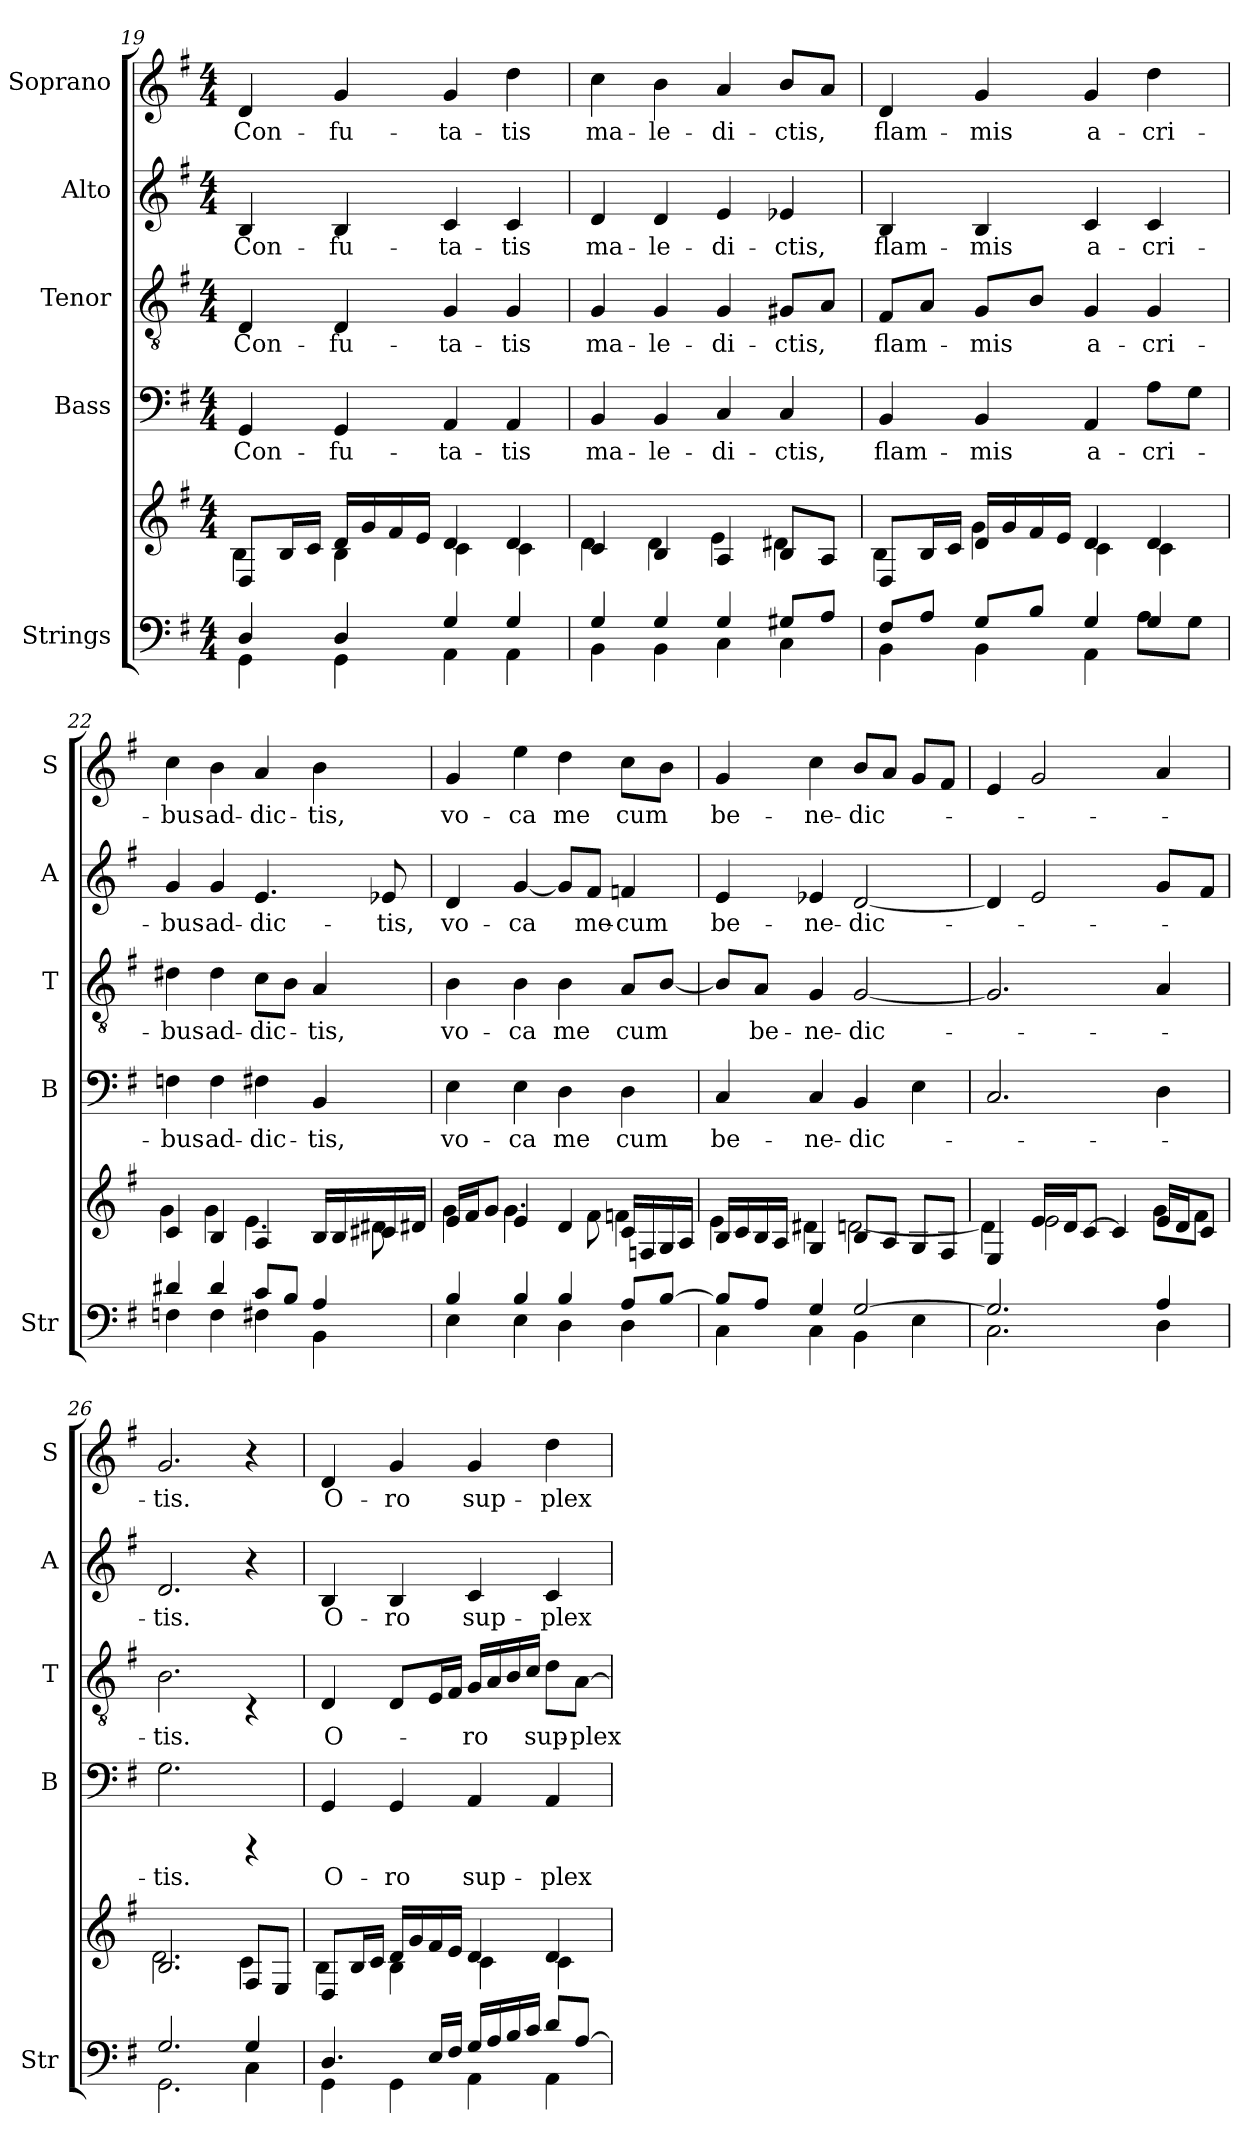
**kern	**kern	**kern	**text	**kern	**text	**kern	**text	**kern	**text
*part5	*part5	*part4	*part4	*part3	*part3	*part2	*part2	*part1	*part1
*staff6	*staff5	*staff4	*staff4	*staff3	*staff3	*staff2	*staff2	*staff1	*staff1
*I"Strings	*	*I"Bass	*	*I"Tenor	*	*I"Alto	*	*I"Soprano	*
*I'Str	*	*I'B	*	*I'T	*	*I'A	*	*I'S	*
*clefF4	*clefG2	*clefF4	*	*clefGv2	*	*clefG2	*	*clefG2	*
*k[f#]	*k[f#]	*k[f#]	*	*k[f#]	*	*k[f#]	*	*k[f#]	*
*M4/4	*M4/4	*M4/4	*	*M4/4	*	*M4/4	*	*M4/4	*
=19	=19	=19	=19	=19	=19	=19	=19	=19	=19
*^	*^	*	*	*	*	*	*	*	*
!	!	!	!	!	!LO:LY:b	!	!LO:LY:b	!	!LO:LY:b	!	!LO:LY:b
4D/	4GG\	8D/L	4B\	4GG	Con-	4D	Con-	4B	Con-	4d	Con-
.	.	16B/L	.	.	.	.	.	.	.	.	.
.	.	16c/JJ	.	.	.	.	.	.	.	.	.
!	!	!	!	!	!LO:LY:b	!	!LO:LY:b	!	!LO:LY:b	!	!LO:LY:b
4D/	4GG\	16d/LL	4B\	4GG	-fu-	4D	-fu-	4B	-fu-	4g	-fu-
.	.	16g/	.	.	.	.	.	.	.	.	.
.	.	16f#/	.	.	.	.	.	.	.	.	.
.	.	16e/JJ	.	.	.	.	.	.	.	.	.
!	!	!	!	!	!LO:LY:b	!	!LO:LY:b	!	!LO:LY:b	!	!LO:LY:b
4G/	4AA\	4d/	4c\	4AA	-ta-	4G	-ta-	4c	-ta-	4g	-ta-
!	!	!	!	!	!LO:LY:b	!	!LO:LY:b	!	!LO:LY:b	!	!LO:LY:b
4G/	4AA\	4d/	4c\	4AA	-tis	4G	-tis	4c	-tis	4dd	-tis
=20	=20	=20	=20	=20	=20	=20	=20	=20	=20	=20	=20
!	!	!	!	!	!LO:LY:b	!	!LO:LY:b	!	!LO:LY:b	!	!LO:LY:b
4G/	4BB\	4c/	4d\	4BB	ma-	4G	ma-	4d	ma-	4cc	ma-
!	!	!	!	!	!LO:LY:b	!	!LO:LY:b	!	!LO:LY:b	!	!LO:LY:b
4G/	4BB\	4B/	4d\	4BB	-le-	4G	-le-	4d	-le-	4b	-le-
!	!	!	!	!	!LO:LY:b	!	!LO:LY:b	!	!LO:LY:b	!	!LO:LY:b
4G/	4C\	4A/	4e\	4C	-di-	4G	-di-	4e	-di-	4a	-di-
!	!	!	!	!	!LO:LY:b	!	!LO:LY:b	!	!LO:LY:b	!	!LO:LY:b
8G#X/L	4C\	8B/L	4d#X\	4C	-ctis,	8G#XL	-ctis,	4e-X	-ctis,	8bL	-ctis,
8A/J	.	8A/J	.	.	.	8AJ	.	.	.	8aJ	.
=21	=21	=21	=21	=21	=21	=21	=21	=21	=21	=21	=21
!	!	!	!	!	!LO:LY:b	!	!LO:LY:b	!	!LO:LY:b	!	!LO:LY:b
8F#/L	4BB\	8D/L	4B\	4BB	flam-	8F#L	flam-	4B	flam-	4d	flam-
8A/J	.	16B/L	.	.	.	8AJ	.	.	.	.	.
.	.	16c/JJ	.	.	.	.	.	.	.	.	.
!	!	!	!	!	!LO:LY:b	!	!LO:LY:b	!	!LO:LY:b	!	!LO:LY:b
8G/L	4BB\	16d/LL	4g\	4BB	-mis	8GL	-mis	4B	-mis	4g	-mis
.	.	16g/	.	.	.	.	.	.	.	.	.
8B/J	.	16f#/	.	.	.	8BJ	.	.	.	.	.
.	.	16e/JJ	.	.	.	.	.	.	.	.	.
!	!	!	!	!	!LO:LY:b	!	!LO:LY:b	!	!LO:LY:b	!	!LO:LY:b
4G/	4AA\	4d/	4c\	4AA	a-	4G	a-	4c	a-	4g	a-
!	!	!	!	!	!LO:LY:b	!	!LO:LY:b	!	!LO:LY:b	!	!LO:LY:b
4G/	8A\L	4d/	4c\	8AL	-cri-	4G	-cri-	4c	-cri-	4dd	-cri-
.	8G\J	.	.	8GJ	.	.	.	.	.	.	.
=22	=22	=22	=22	=22	=22	=22	=22	=22	=22	=22	=22
!	!	!	!	!	!LO:LY:b	!	!LO:LY:b	!	!LO:LY:b	!	!LO:LY:b
4d#X/	4Fn\	4c/	4g\	4Fn	-bus	4d#X	-bus	4g	-bus	4cc	-bus
!	!	!	!	!	!LO:LY:b	!	!LO:LY:b	!	!LO:LY:b	!	!LO:LY:b
4d#/	4F\	4B/	4g\	4F	ad-	4d#	ad-	4g	ad-	4b	ad-
!	!	!	!	!	!LO:LY:b	!	!LO:LY:b	!	!LO:LY:b	!	!LO:LY:b
8c/L	4F#X\	4A/	4.e\	4F#X	-dic-	8cL	-dic-	4.e	-dic-	4a	-dic-
8B/J	.	.	.	.	.	8BJ	.	.	.	.	.
!	!	!	!	!	!LO:LY:b	!	!LO:LY:b	!	!	!	!LO:LY:b
4A/	4BB\	16B/LL	.	4BB	-tis,	4A	-tis,	.	.	4b	-tis,
.	.	16B/	.	.	.	.	.	.	.	.	.
!	!	!	!	!	!	!	!	!	!LO:LY:b	!	!
.	.	16c#X/	8d#X\	.	.	.	.	8e-X	-tis,	.	.
.	.	16d#X/JJ	.	.	.	.	.	.	.	.	.
=23	=23	=23	=23	=23	=23	=23	=23	=23	=23	=23	=23
!	!	!	!	!	!LO:LY:b	!	!LO:LY:b	!	!LO:LY:b	!	!LO:LY:b
4B/	4E\	16e/LL	4g\	4E	vo-	4B	vo-	4d	vo-	4g	vo-
.	.	16f#/J	.	.	.	.	.	.	.	.	.
.	.	8g/J	.	.	.	.	.	.	.	.	.
!	!	!	!	!	!LO:LY:b	!	!LO:LY:b	!	!LO:LY:b	!	!LO:LY:b
4B/	4E\	4e/	4.g\	4E	-ca	4B	-ca	[4g	-ca	4ee	-ca
!	!	!	!	!	!LO:LY:b	!	!LO:LY:b	!	!	!	!LO:LY:b
4B/	4D\	4d/	.	4D	me	4B	me	8gL]	.	4dd	me
!	!	!	!	!	!	!	!	!	!LO:LY:b	!	!
.	.	.	8f#\	.	.	.	.	8f#J	me-	.	.
!	!	!	!	!	!LO:LY:b	!	!	!	!LO:LY:b	!	!
8A/L	4D\	16c/LL	4fn\	4D	cum	8AL	cum	4fn	-cum	8ccL	cum
.	.	16Fn/	.	.	.	.	.	.	.	.	.
[8B/J	.	16G/	.	.	.	[8BJ	.	.	.	8bJ	.
.	.	16A/JJ	.	.	.	.	.	.	.	.	.
=24	=24	=24	=24	=24	=24	=24	=24	=24	=24	=24	=24
!	!	!	!	!	!LO:LY:b	!	!	!	!LO:LY:b	!	!LO:LY:b
8B/L]	4C\	16B/LL	4e\	4C	be-	8BL]	.	4e	be-	4g	be-
.	.	16c/	.	.	.	.	.	.	.	.	.
!	!	!	!	!	!	!	!LO:LY:b	!	!	!	!
8A/J	.	16B/	.	.	.	8AJ	be-	.	.	.	.
.	.	16A/JJ	.	.	.	.	.	.	.	.	.
!	!	!	!	!	!LO:LY:b	!	!LO:LY:b	!	!LO:LY:b	!	!LO:LY:b
4G/	4C\	4G/	4d#X\	4C	-ne-	4G	-ne-	4e-X	-ne-	4cc	-ne-
!	!	!	!	!	!LO:LY:b	!	!LO:LY:b	!	!LO:LY:b	!	!LO:LY:b
[2G/	4BB\	8B/L	[2dn\	4BB	-dic-	[2G	-dic-	[2d	-dic-	8bL	-dic-
.	.	8A/J	.	.	.	.	.	.	.	8aJ	.
.	4E\	8G/L	.	4E	.	.	.	.	.	8gL	.
.	.	8F#/J	.	.	.	.	.	.	.	8f#J	.
=25	=25	=25	=25	=25	=25	=25	=25	=25	=25	=25	=25
2.G/]	2.C\	4E/	4d\]	2.C	.	2.G]	.	4d]	.	4e	.
.	.	16e/LL	2e\	.	.	.	.	2e	.	2g	.
.	.	16d/J	.	.	.	.	.	.	.	.	.
.	.	[8c/J	.	.	.	.	.	.	.	.	.
.	.	4c/]	.	.	.	.	.	.	.	.	.
4A/	4D\	16e/LL	8g\L	4D	.	4A	.	8gL	.	4a	.
.	.	16d/J	.	.	.	.	.	.	.	.	.
.	.	8c/J	8f#\J	.	.	.	.	8f#J	.	.	.
=26	=26	=26	=26	=26	=26	=26	=26	=26	=26	=26	=26
!	!	!	!	!	!LO:LY:b	!	!LO:LY:b	!	!LO:LY:b	!	!LO:LY:b
2.G/	2.GG\	2.B/	2.d\	2.G	-tis.	2.B	-tis.	2.d	-tis.	2.g	-tis.
4G/	4C\	8F#/L	4c\	4rFFF	.	4rBB	.	4r	.	4r	.
.	.	8E/J	.	.	.	.	.	.	.	.	.
=27	=27	=27	=27	=27	=27	=27	=27	=27	=27	=27	=27
!	!	!	!	!	!LO:LY:b	!	!LO:LY:b	!	!LO:LY:b	!	!LO:LY:b
4.D/	4GG\	8D/L	4B\	4GG	O-	4D	O-	4B	O-	4d	O-
.	.	16B/L	.	.	.	.	.	.	.	.	.
.	.	16c/JJ	.	.	.	.	.	.	.	.	.
!	!	!	!	!	!LO:LY:b	!	!	!	!LO:LY:b	!	!LO:LY:b
.	4GG\	16d/LL	4B\	4GG	-ro	8DL	.	4B	-ro	4g	-ro
.	.	16g/	.	.	.	.	.	.	.	.	.
16E/LL	.	16f#/	.	.	.	16EL	.	.	.	.	.
16F#/JJ	.	16e/JJ	.	.	.	16F#JJ	.	.	.	.	.
!	!	!	!	!	!LO:LY:b	!	!LO:LY:b	!	!LO:LY:b	!	!LO:LY:b
16G/LL	4AA\	4d/	4c\	4AA	sup-	16GLL	-ro	4c	sup-	4g	sup-
16A/	.	.	.	.	.	16A	.	.	.	.	.
16B/	.	.	.	.	.	16B	.	.	.	.	.
16c/JJ	.	.	.	.	.	16cJJ	.	.	.	.	.
!	!	!	!	!	!LO:LY:b	!	!LO:LY:b	!	!LO:LY:b	!	!LO:LY:b
8d/L	4AA\	4d/	4c\	4AA	-plex	8dL	sup-	4c	-plex	4dd	-plex
[8A/J	.	.	.	.	.	[8AJ	-plex	.	.	.	.
*v	*v	*	*	*	*	*	*	*	*	*	*
*	*v	*v	*	*	*	*	*	*	*	*
=	=	=	=	=	=	=	=	=	=
*-	*-	*-	*-	*-	*-	*-	*-	*-	*-
